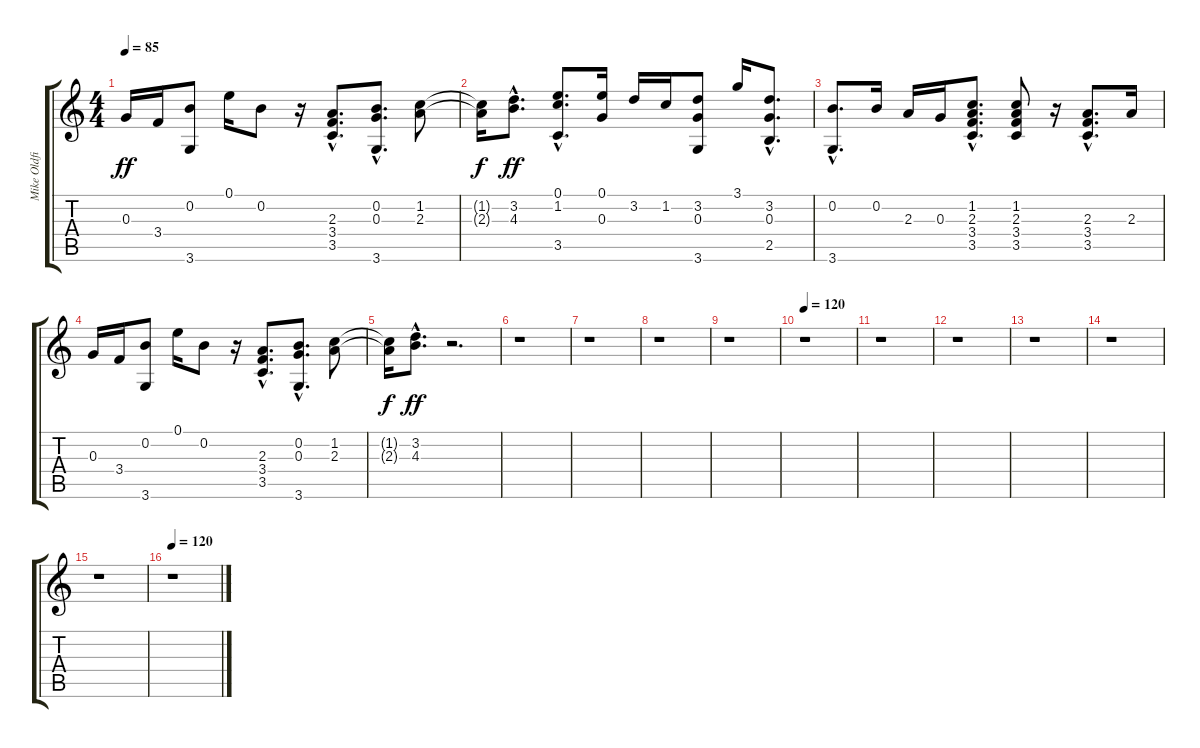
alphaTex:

\track ("Mike Oldfield" "Mike Oldfi") {instrument acousticguitarsteel}
\staff {score tabs}
\tuning (E4 B3 G3 D3 A2 E2) {hide}
\ts (4 4)
\tempo 85
\clef g2
\ks c
0.3.16{dy ff} 3.4.16 (0.2 3.6).8 0.1.16 0.2.8 r.16 (2.3{hac} 3.4{hac} 3.5{hac}).8{d} (0.2{hac} 0.3{hac} 3.6{hac}).8{d} (1.2 2.3).8 |
(1.2{t} 2.3{t}).16{dy f} (3.2{hac} 4.3{hac}).8{d dy ff} (0.1{hac} 1.2{hac} 3.5{hac}).8{d} (0.1 0.3).16 3.2.16 1.2.16 (3.2 0.3 3.6).8 3.1.16 (3.2{hac} 0.3{hac} 2.5{hac}).8{d} |
(0.2{hac} 3.6{hac}).8{d} 0.2.16 2.3.16 0.3.16 (1.2{hac} 2.3{hac} 3.4{hac} 3.5{hac}).8{d} (1.2 2.3 3.4 3.5).8 r.16 (2.3{hac} 3.4{hac} 3.5{hac}).8{d} 2.3.16 |
0.3.16 3.4.16 (0.2 3.6).8 0.1.16 0.2.8 r.16 (2.3{hac} 3.4{hac} 3.5{hac}).8{d} (0.2{hac} 0.3{hac} 3.6{hac}).8{d} (1.2 2.3).8 |
(1.2{t} 2.3{t}).16{dy f} (3.2{hac} 4.3{hac}).8{d dy ff} r.2{d} |
r.1 |
r.1 |
r.1 |
r.1 |
\tempo 120
r.1 |
r.1 |
r.1 |
r.1 |
r.1 |
r.1 |
\tempo 120
r.1
